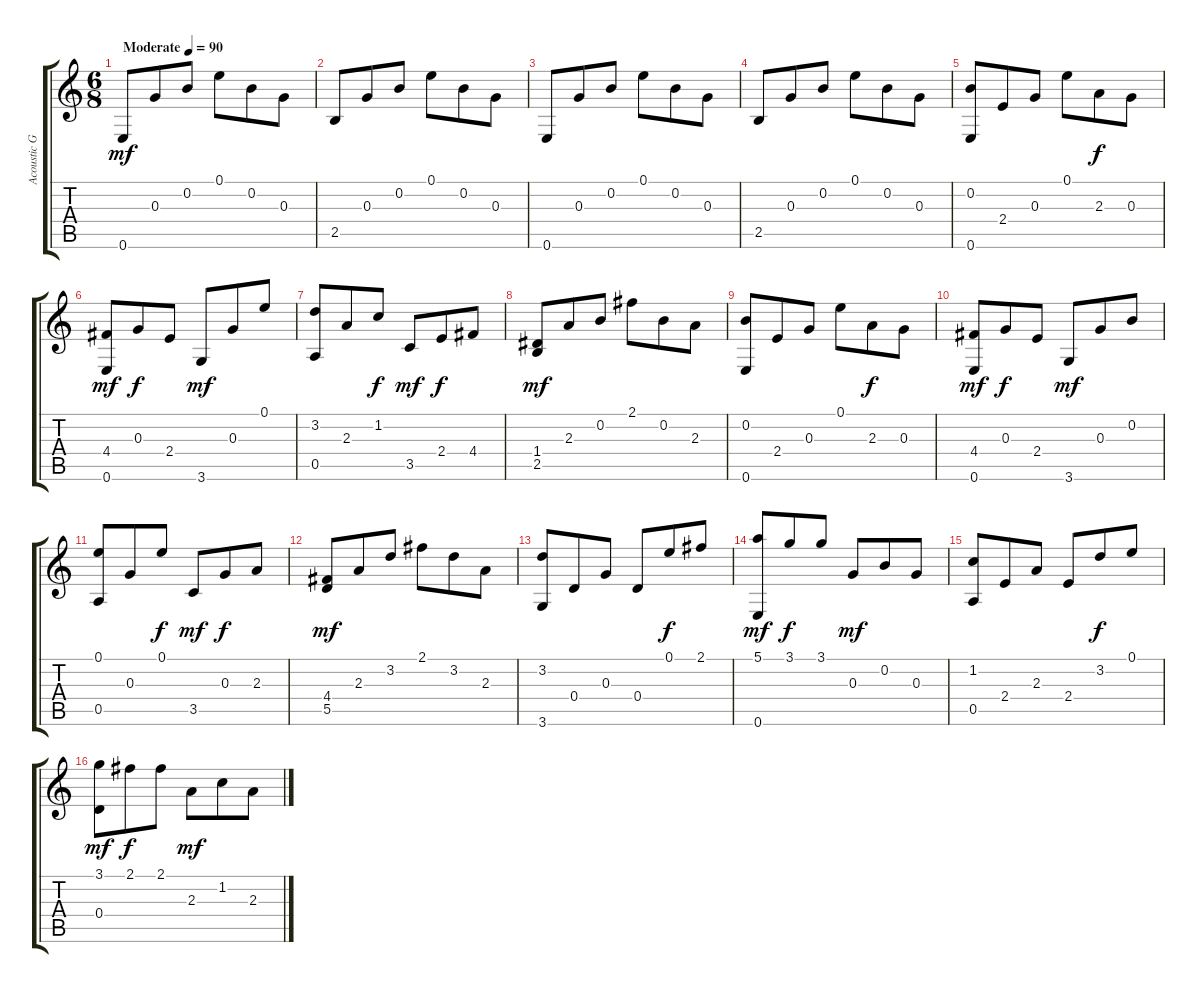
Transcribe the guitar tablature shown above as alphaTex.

\track ("Acoustic Guitar" "Acoustic G") {instrument acousticguitarnylon}
\staff {score tabs}
\tuning (E4 B3 G3 D3 A2 E2) {hide}
\ts (6 8)
\tempo (90 "Moderate")
\clef g2
\ks c
0.6.8{dy mf instrument acousticguitarnylon} 0.3.8 0.2.8 0.1.8 0.2.8 0.3.8 |
2.5.8 0.3.8 0.2.8 0.1.8 0.2.8 0.3.8 |
0.6.8 0.3.8 0.2.8 0.1.8 0.2.8 0.3.8 |
2.5.8 0.3.8 0.2.8 0.1.8 0.2.8 0.3.8 |
(0.2 0.6).8 2.4.8 0.3.8 0.1.8 2.3.8{dy f} 0.3.8 |
(4.4 0.6).8{dy mf} 0.3.8{dy f} 2.4.8 3.6.8{dy mf} 0.3.8 0.1.8 |
(3.2 0.5).8 2.3.8 1.2.8{dy f} 3.5.8{dy mf} 2.4.8{dy f} 4.4.8 |
(1.4 2.5).8{dy mf} 2.3.8 0.2.8 2.1.8 0.2.8 2.3.8 |
(0.2 0.6).8 2.4.8 0.3.8 0.1.8 2.3.8{dy f} 0.3.8 |
(4.4 0.6).8{dy mf} 0.3.8{dy f} 2.4.8 3.6.8{dy mf} 0.3.8 0.2.8 |
(0.1 0.5).8 0.3.8 0.1.8{dy f} 3.5.8{dy mf} 0.3.8{dy f} 2.3.8 |
(4.4 5.5).8{dy mf} 2.3.8 3.2.8 2.1.8 3.2.8 2.3.8 |
(3.2 3.6).8 0.4.8 0.3.8 0.4.8 0.1.8{dy f} 2.1.8 |
(5.1 0.6).8{dy mf} 3.1.8{dy f} 3.1.8 0.3.8{dy mf} 0.2.8 0.3.8 |
(1.2 0.5).8 2.4.8 2.3.8 2.4.8 3.2.8{dy f} 0.1.8 |
(3.1 0.4).8{dy mf} 2.1.8{dy f} 2.1.8 2.3.8{dy mf} 1.2.8 2.3.8
